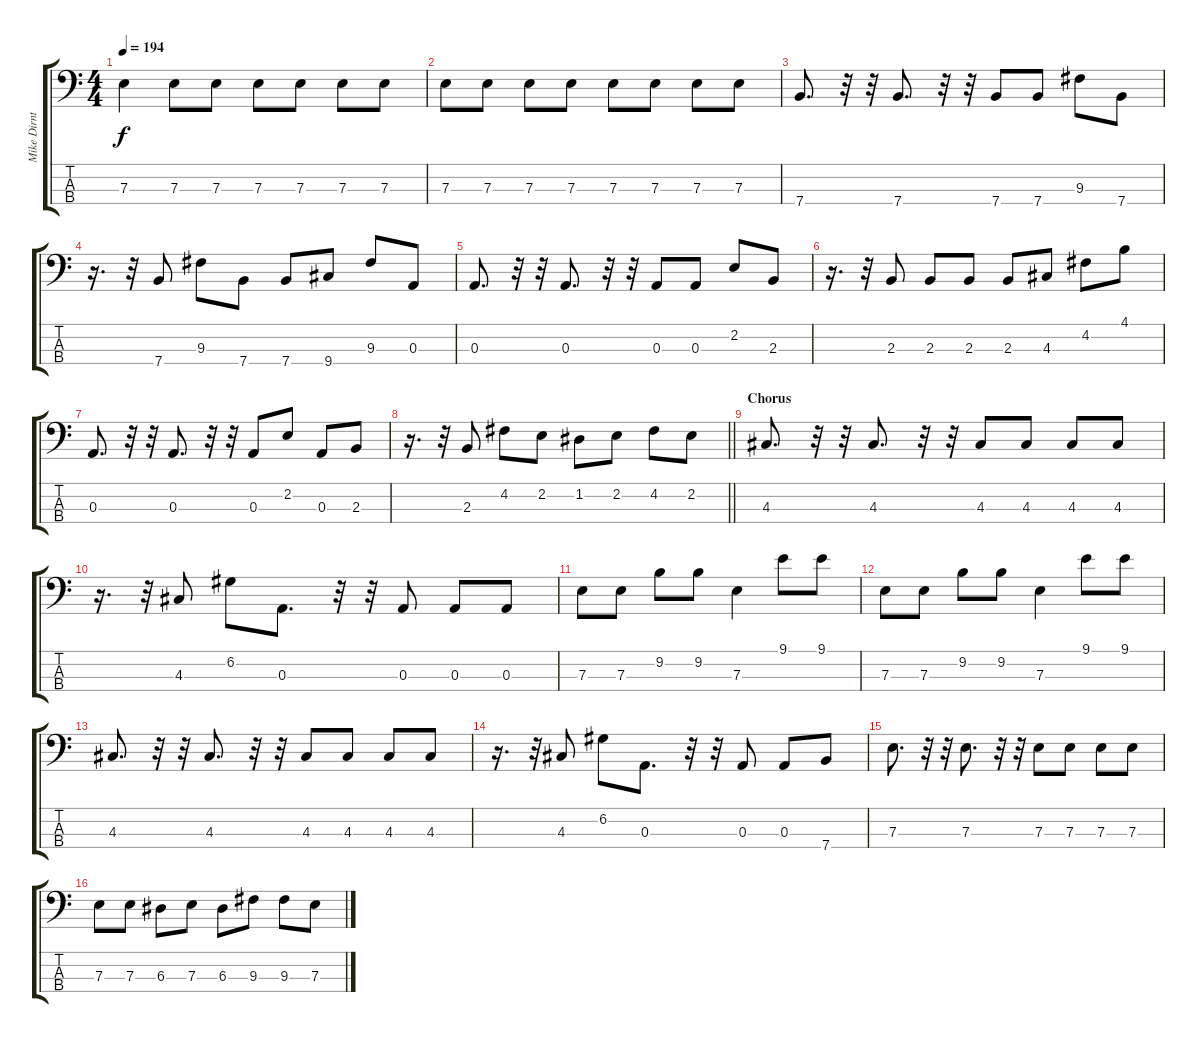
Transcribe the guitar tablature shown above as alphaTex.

\track ("Mike Dirnt (Bass)" "Mike Dirnt") {instrument electricbassfinger}
\staff {score tabs}
\tuning (G2 D2 A1 E1) {hide}
\ts (4 4)
\tempo 194
\clef f4
\ks c
7.3.4{dy f} 7.3.8 7.3.8 7.3.8 7.3.8 7.3.8 7.3.8 |
7.3.8 7.3.8 7.3.8 7.3.8 7.3.8 7.3.8 7.3.8 7.3.8 |
7.4.8{d} r.32 r.32 7.4.8{d} r.32 r.32 7.4.8 7.4.8 9.3.8 7.4.8 |
r.16{d} r.32 7.4.8 9.3.8 7.4.8 7.4.8 9.4.8 9.3.8 0.3.8 |
0.3.8{d} r.32 r.32 0.3.8{d} r.32 r.32 0.3.8 0.3.8 2.2.8 2.3.8 |
r.16{d} r.32 2.3.8 2.3.8 2.3.8 2.3.8 4.3.8 4.2.8 4.1.8 |
0.3.8{d} r.32 r.32 0.3.8{d} r.32 r.32 0.3.8 2.2.8 0.3.8 2.3.8 |
\barLineRight lightlight
r.16{d} r.32 2.3.8 4.2.8 2.2.8 1.2.8 2.2.8 4.2.8 2.2.8 |
\section ("" "Chorus")
4.3.8{d} r.32 r.32 4.3.8{d} r.32 r.32 4.3.8 4.3.8 4.3.8 4.3.8 |
r.16{d} r.32 4.3.8 6.2.8 0.3.8{d} r.32 r.32 0.3.8 0.3.8 0.3.8 |
7.3.8 7.3.8 9.2.8 9.2.8 7.3.4 9.1.8 9.1.8 |
7.3.8 7.3.8 9.2.8 9.2.8 7.3.4 9.1.8 9.1.8 |
4.3.8{d} r.32 r.32 4.3.8{d} r.32 r.32 4.3.8 4.3.8 4.3.8 4.3.8 |
r.16{d} r.32 4.3.8 6.2.8 0.3.8{d} r.32 r.32 0.3.8 0.3.8 7.4.8 |
7.3.8{d} r.32 r.32 7.3.8{d} r.32 r.32 7.3.8 7.3.8 7.3.8 7.3.8 |
7.3.8 7.3.8 6.3.8 7.3.8 6.3.8 9.3.8 9.3.8 7.3.8
